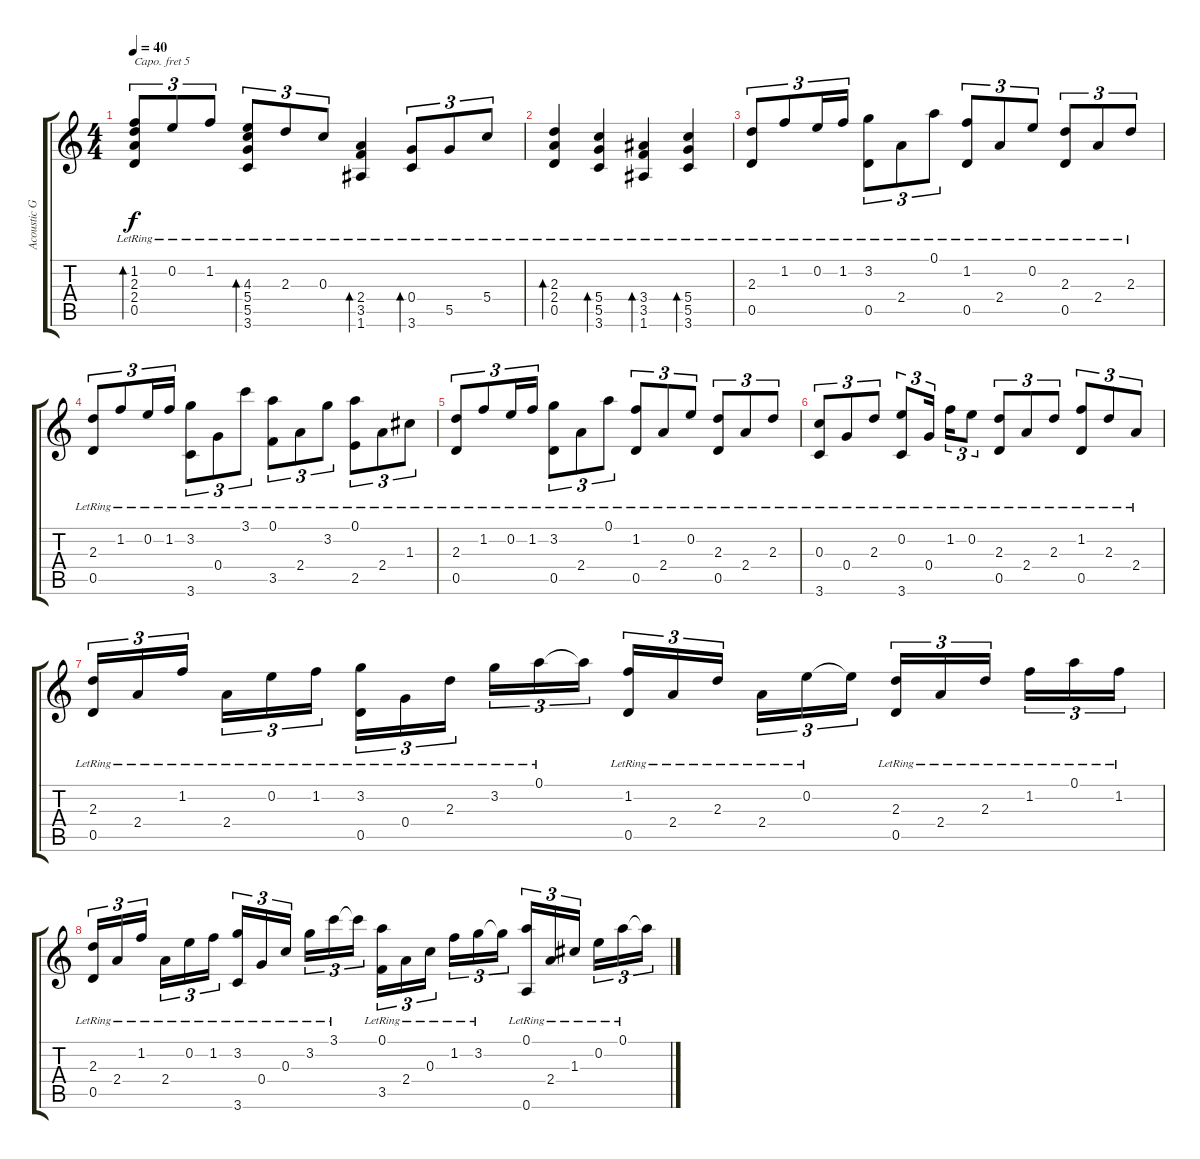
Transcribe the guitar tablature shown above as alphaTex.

\track ("Acoustic Guitar" "Acoustic G") {instrument acousticguitarnylon}
\staff {score tabs}
\capo 5
\tuning (E4 B3 G3 D3 A2 E2) {hide}
\ts (4 4)
\tempo 40
\clef g2
\ks c
(1.2{lr} 2.3{lr} 2.4{lr} 0.5{lr}).8{tu (3 2) bd 120 dy f instrument acousticguitarnylon} 0.2{lr}.8{tu (3 2)} 1.2{lr}.8{tu (3 2)} (4.3{lr} 5.4{lr} 5.5{lr} 3.6{lr}).8{tu (3 2) bd 120} 2.3{lr}.8{tu (3 2)} 0.3{lr}.8{tu (3 2)} (2.4{lr} 3.5{lr} 1.6).4{bd 120} (0.4 3.6{lr}).8{tu (3 2) bd 120} 5.5{lr}.8{tu (3 2)} 5.4{lr}.8{tu (3 2)} |
(2.3{lr} 2.4{lr} 0.5{lr}).4{bd 120} (5.4{lr} 5.5{lr} 3.6{lr}).4{bd 120} (3.4{lr} 3.5{lr} 1.6{lr}).4{bd 120} (5.4{lr} 5.5{lr} 3.6{lr}).4{bd 120} |
(2.3{lr} 0.5{lr}).8{tu (3 2)} 1.2{lr}.8{tu (3 2)} 0.2{lr}.16{tu (3 2)} 1.2{lr}.16{tu (3 2)} (3.2{lr} 0.5{lr}).8{tu (3 2)} 2.4{lr}.8{tu (3 2)} 0.1{lr}.8{tu (3 2)} (1.2{lr} 0.5{lr}).8{tu (3 2)} 2.4{lr}.8{tu (3 2)} 0.2{lr}.8{tu (3 2)} (2.3{lr} 0.5{lr}).8{tu (3 2)} 2.4{lr}.8{tu (3 2)} 2.3{lr}.8{tu (3 2)} |
(2.3{lr} 0.5{lr}).8{tu (3 2)} 1.2{lr}.8{tu (3 2)} 0.2{lr}.16{tu (3 2)} 1.2{lr}.16{tu (3 2)} (3.2{lr} 3.6{lr}).8{tu (3 2)} 0.4{lr}.8{tu (3 2)} 3.1{lr}.8{tu (3 2)} (0.1{lr} 3.5{lr}).8{tu (3 2)} 2.4{lr}.8{tu (3 2)} 3.2{lr}.8{tu (3 2)} (0.1{lr} 2.5{lr}).8{tu (3 2)} 2.4{lr}.8{tu (3 2)} 1.3{lr}.8{tu (3 2)} |
(2.3{lr} 0.5{lr}).8{tu (3 2)} 1.2{lr}.8{tu (3 2)} 0.2{lr}.16{tu (3 2)} 1.2{lr}.16{tu (3 2)} (3.2{lr} 0.5{lr}).8{tu (3 2)} 2.4{lr}.8{tu (3 2)} 0.1{lr}.8{tu (3 2)} (1.2{lr} 0.5{lr}).8{tu (3 2)} 2.4{lr}.8{tu (3 2)} 0.2{lr}.8{tu (3 2)} (2.3{lr} 0.5{lr}).8{tu (3 2)} 2.4{lr}.8{tu (3 2)} 2.3{lr}.8{tu (3 2)} |
(0.3{lr} 3.6{lr}).8{tu (3 2)} 0.4{lr}.8{tu (3 2)} 2.3{lr}.8{tu (3 2)} (0.2{lr} 3.6{lr}).8{tu (3 2)} 0.4{lr}.16{tu (3 2) beam splitsecondary} 1.2{lr}.16{tu (3 2)} 0.2{lr}.8{tu (3 2)} (2.3{lr} 0.5{lr}).8{tu (3 2)} 2.4{lr}.8{tu (3 2)} 2.3{lr}.8{tu (3 2)} (1.2{lr} 0.5).8{tu (3 2)} 2.3{lr}.8{tu (3 2)} 2.4{lr}.8{tu (3 2)} |
(2.3{lr} 0.5{lr}).16{tu (3 2)} 2.4{lr}.16{tu (3 2)} 1.2{lr}.16{tu (3 2) beam splitsecondary} 2.4{lr}.16{tu (3 2)} 0.2{lr}.16{tu (3 2)} 1.2{lr}.16{tu (3 2)} (3.2{lr} 0.5{lr}).16{tu (3 2)} 0.4{lr}.16{tu (3 2)} 2.3{lr}.16{tu (3 2) beam splitsecondary} 3.2{lr}.16{tu (3 2)} 0.1{lr}.16{tu (3 2)} 0.1{t}.16{tu (3 2)} (1.2{lr} 0.5{lr}).16{tu (3 2)} 2.4{lr}.16{tu (3 2)} 2.3{lr}.16{tu (3 2) beam splitsecondary} 2.4{lr}.16{tu (3 2)} 0.2{lr}.16{tu (3 2)} 0.2{t}.16{tu (3 2)} (2.3{lr} 0.5{lr}).16{tu (3 2)} 2.4{lr}.16{tu (3 2)} 2.3{lr}.16{tu (3 2) beam splitsecondary} 1.2{lr}.16{tu (3 2)} 0.1{lr}.16{tu (3 2)} 1.2{lr}.16{tu (3 2)} |
(2.3{lr} 0.5{lr}).16{tu (3 2)} 2.4{lr}.16{tu (3 2)} 1.2{lr}.16{tu (3 2) beam splitsecondary} 2.4{lr}.16{tu (3 2)} 0.2{lr}.16{tu (3 2)} 1.2{lr}.16{tu (3 2)} (3.2{lr} 3.6{lr}).16{tu (3 2)} 0.4{lr}.16{tu (3 2)} 0.3{lr}.16{tu (3 2) beam splitsecondary} 3.2{lr}.16{tu (3 2)} 3.1{lr}.16{tu (3 2)} 3.1{t}.16{tu (3 2)} (0.1{lr} 3.5{lr}).16{tu (3 2)} 2.4{lr}.16{tu (3 2)} 0.3{lr}.16{tu (3 2) beam splitsecondary} 1.2{lr}.16{tu (3 2)} 3.2{lr}.16{tu (3 2)} 3.2{t}.16{tu (3 2)} (0.1{lr} 0.6{lr}).16{tu (3 2)} 2.4{lr}.16{tu (3 2)} 1.3{lr}.16{tu (3 2) beam splitsecondary} 0.2{lr}.16{tu (3 2)} 0.1{lr}.16{tu (3 2)} 0.1{t}.16{tu (3 2)}
